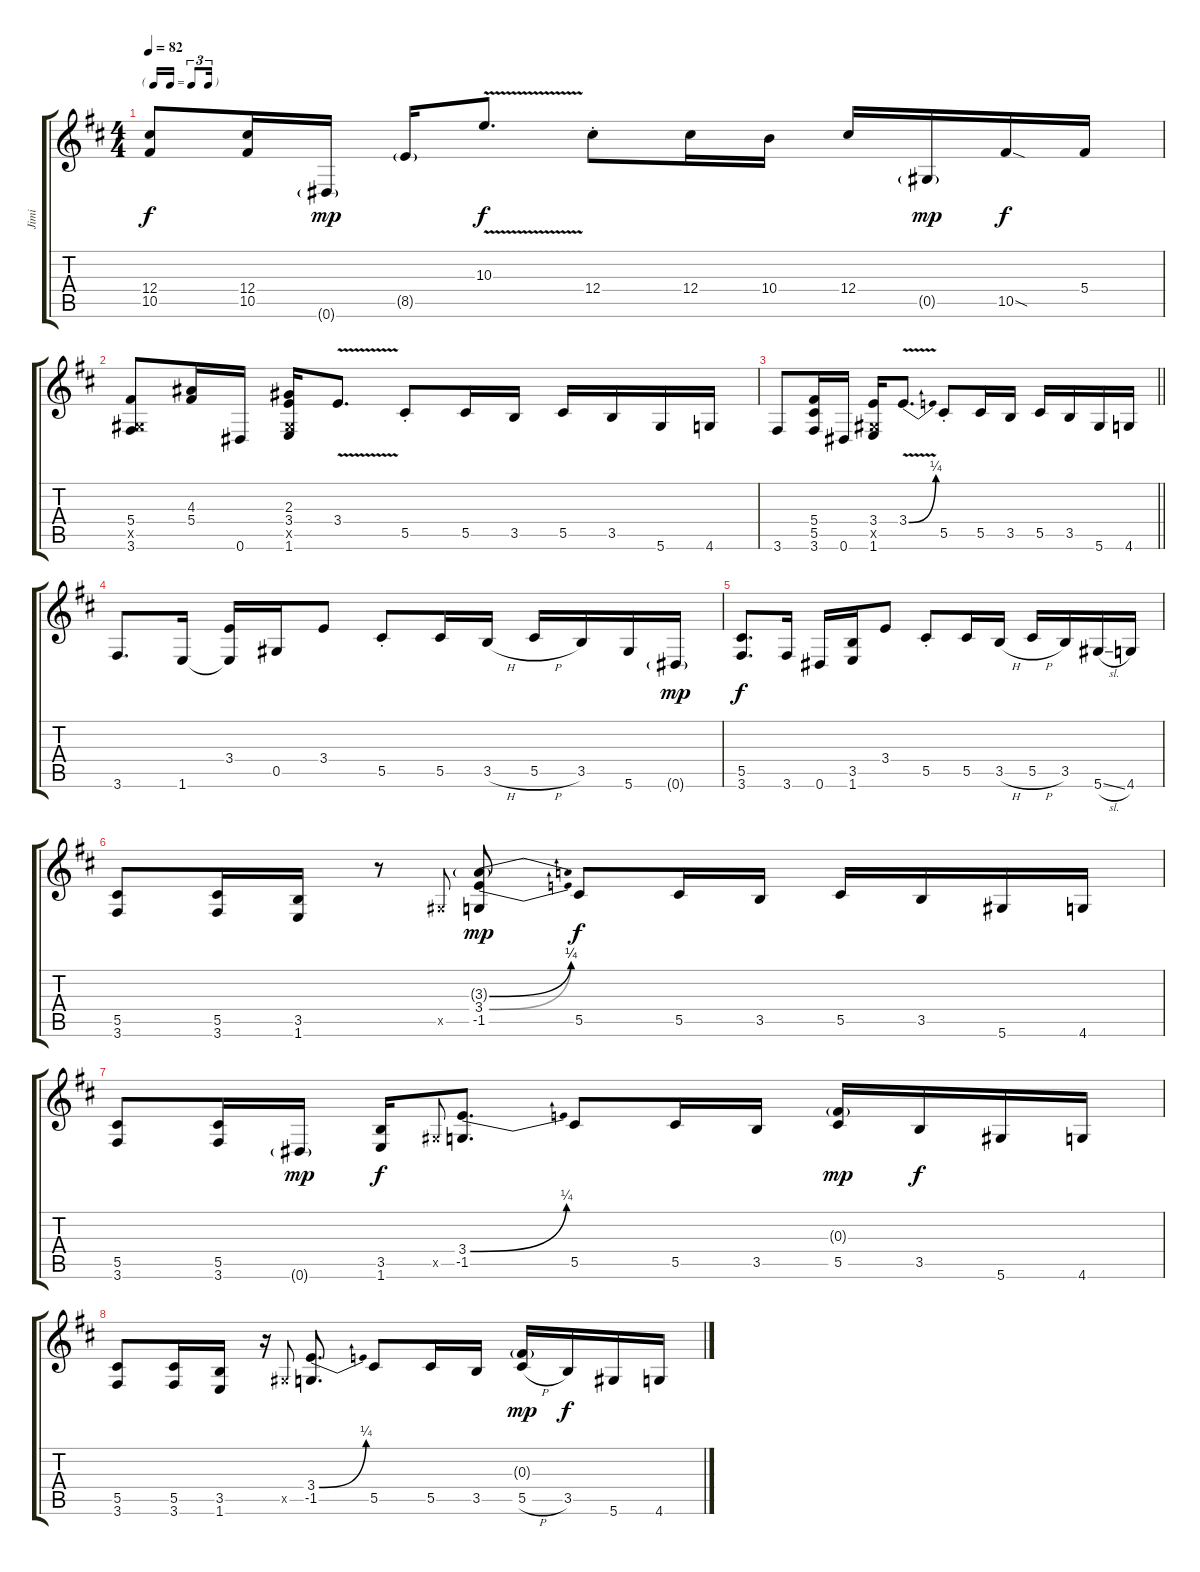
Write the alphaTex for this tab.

\track ("Jimi" "Jimi") {instrument electricguitarjazz}
\staff {score tabs}
\tuning (Eb4 Bb3 Gb3 Db3 Ab2 Eb2) {hide}
\ts (4 4)
\tf triplet16th
\tempo 82
\clef g2
\ks d
(12.4 10.5).8{dy f} (12.4 10.5).16 0.6{g}.16{dy mp} 8.5{g}.16 10.3{v}.8{d dy f} 12.4{st}.8 12.4.16 10.4.16 12.4.16 0.5{g}.16{dy mp} 10.5{sod}.16{dy f} 5.4.16 |
(5.4 0.5{x} 3.6).8 (4.3 5.4).16 0.6.16 (2.3 3.4 0.5{x} 1.6).16 3.4{v}.8{d} 5.5{st}.8 5.5.16 3.5.16 5.5.16 3.5.16 5.6.16 4.6.16 |
\barLineRight lightlight
3.6.8 (5.4 5.5 3.6).16 0.6.16 (3.4 0.5{x} 1.6).16 3.4{be (bend 0 0 60 1) v}.8{d} 5.5{st}.8 5.5.16 3.5.16 5.5.16 3.5.16 5.6.16 4.6.16 |
3.6.8{d} 1.6.16 (3.4 1.6{t}).16 0.5.16 3.4.8 5.5{st}.8 5.5.16 3.5{h}.16 5.5{h}.16 3.5.16 5.6.16 0.6{g}.16{dy mp} |
(5.5 3.6).8{d dy f} 3.6.16 0.6.16 (3.5 1.6).16 3.4.8 5.5{st}.8 5.5.16 3.5{h}.16 5.5{h}.16 3.5.16 5.6{sl}.16 4.6.16 |
(5.5 3.6).8 (5.5 3.6).16 (3.5 1.6).16 r.8 0.5{x}.8{gr onbeat} (3.3{be (bend 0 0 60 1) g} 3.4{be (bend 0 0 60 1)} -1.5).8{dy mp} 5.5.8{dy f} 5.5.16 3.5.16 5.5.16 3.5.16 5.6.16 4.6.16 |
(5.5 3.6).8 (5.5 3.6).16 0.6{g}.16{dy mp} (3.5 1.6).16{dy f} 0.5{x}.8{gr onbeat} (3.4{be (bend 0 0 60 1)} -1.5).8{d} 5.5.8 5.5.16 3.5.16 (0.3{g} 5.5).16{dy mp} 3.5.16{dy f} 5.6.16 4.6.16 |
(5.5 3.6).8 (5.5 3.6).16 (3.5 1.6).16 r.16 0.5{x}.8{gr onbeat} (3.4{be (bend 0 0 60 1)} -1.5).8{d} 5.5.8 5.5.16 3.5.16 (0.3{g} 5.5{h}).16{dy mp} 3.5.16{dy f} 5.6.16 4.6.16
